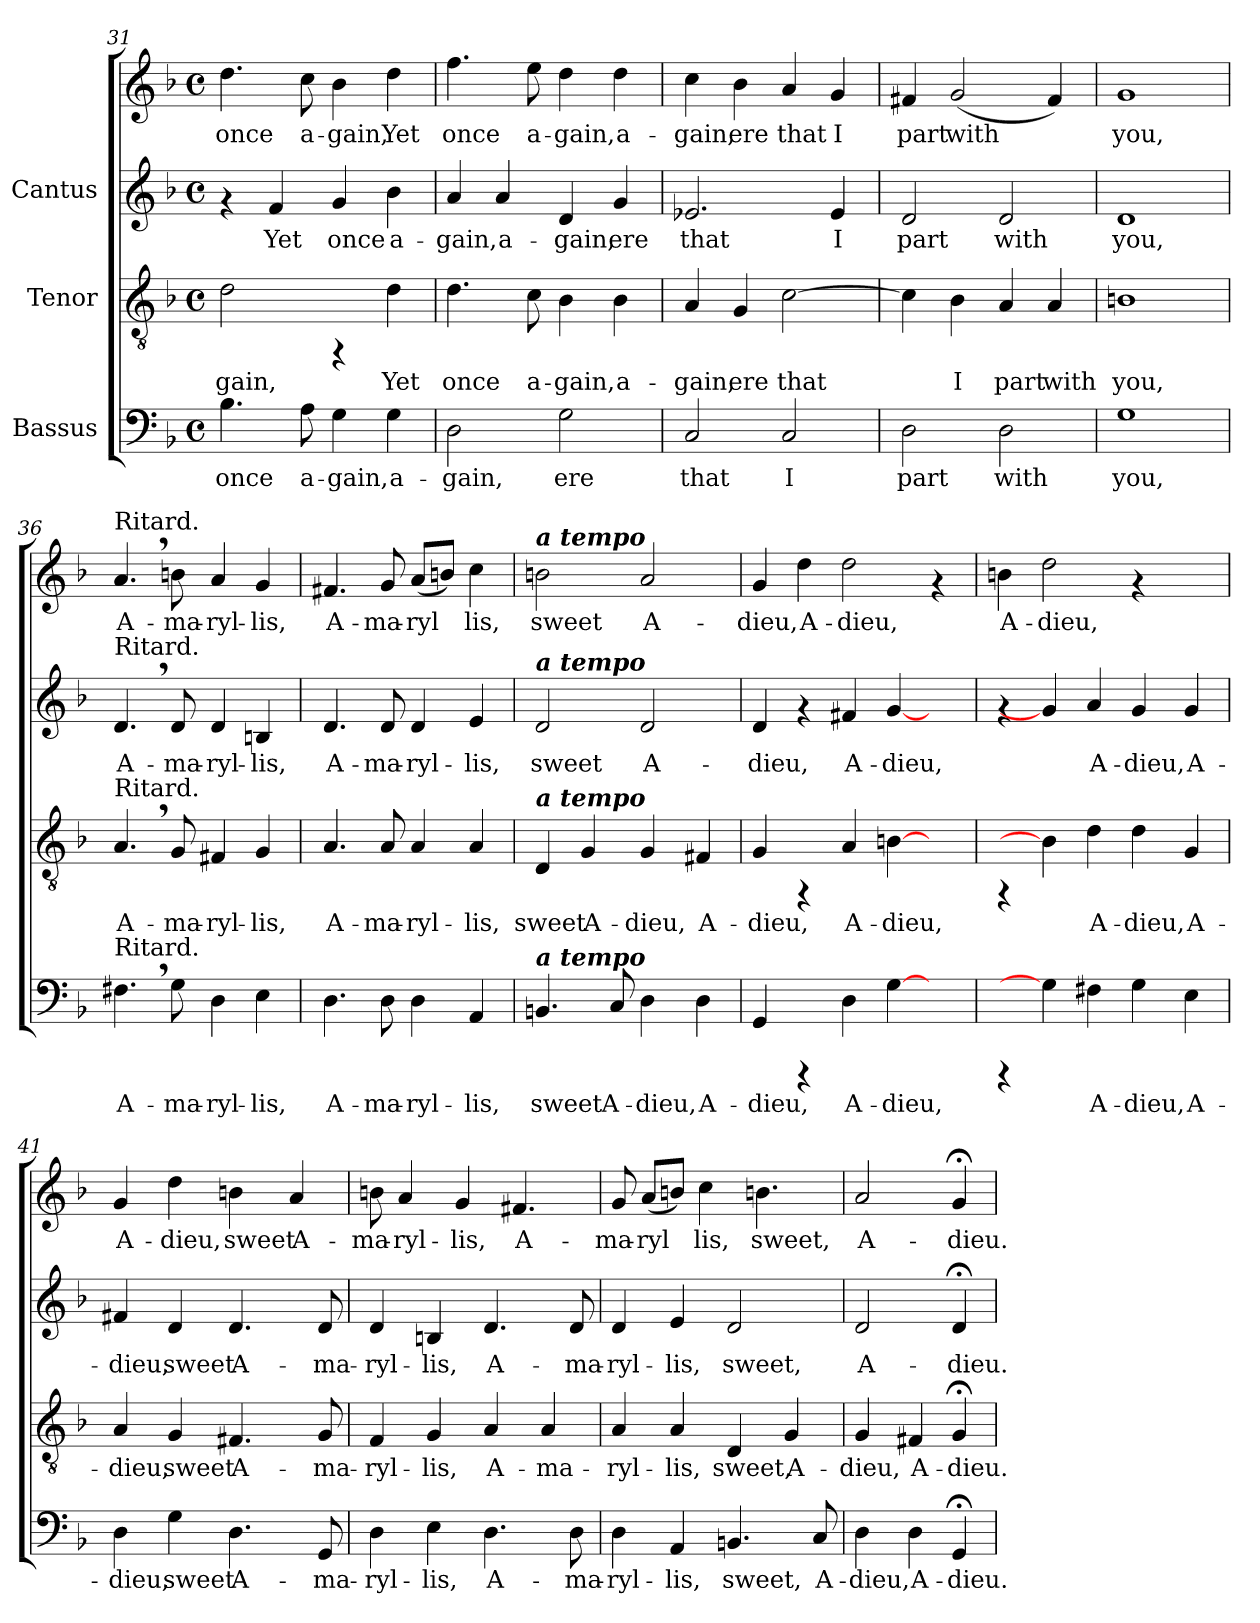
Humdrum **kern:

**kern	**text	**kern	**text	**kern	**text	**kern	**text
*part3	*part3	*part2	*part2	*part1	*part1	*part1	*part1
*staff4	*staff4	*staff3	*staff3	*staff2	*staff2	*staff1	*staff1
*I"Bassus	*	*I"Tenor	*	*I"Cantus	*	*	*
!!LO:LB:g=z
*clefF4	*	*clefGv2	*	*clefG2	*	*clefG2	*
*k[b-]	*	*k[b-]	*	*k[b-]	*	*k[b-]	*
*F:	*	*F:	*	*F:	*	*F:	*
*M4/4	*	*M4/4	*	*M4/4	*	*M4/4	*
*met(c)	*	*met(c)	*	*met(c)	*	*met(c)	*
=31	=31	=31	=31	=31	=31	=31	=31
!	!LO:LY:b:cj	!	!LO:LY:b:cj	!	!	!	!LO:LY:b:cj
4.B-\	once	2d\	-gain,	4rf	.	4.dd\	once
!	!	!	!	!	!LO:LY:b:cj	!	!
.	.	.	.	4f/	Yet	.	.
!	!LO:LY:b:cj	!	!	!	!	!	!LO:LY:b:cj
8A\	a-	.	.	.	.	8cc\	a-
!	!LO:LY:b:cj	!	!	!	!LO:LY:b:cj	!	!LO:LY:b:cj
4G\	-gain,	4rFF	.	4g/	once	4b-\	-gain,
!	!LO:LY:b:cj	!	!LO:LY:b:cj	!	!LO:LY:b:cj	!	!LO:LY:b:cj
4G\	a-	4d\	Yet	4b-\	a-	4dd\	Yet
=32	=32	=32	=32	=32	=32	=32	=32
!	!LO:LY:b:cj	!	!LO:LY:b:cj	!	!LO:LY:b:cj	!	!LO:LY:b:cj
2D\	-gain,	4.d\	once	4a/	-gain,	4.ff\	-once
!	!	!	!	!	!LO:LY:b:cj	!	!
.	.	.	.	4a/	a-	.	.
!	!	!	!LO:LY:b:cj	!	!	!	!LO:LY:b:cj
.	.	8c\	a-	.	.	8ee\	a-
!	!LO:LY:b:cj	!	!LO:LY:b:cj	!	!LO:LY:b:cj	!	!LO:LY:b:cj
2G\	ere	4B-\	-gain,	4d/	-gain,	4dd\	-gain,
!	!	!	!LO:LY:b:cj	!	!LO:LY:b:cj	!	!LO:LY:b:cj
.	.	4B-\	a-	4g/	ere	4dd\	a-
=33	=33	=33	=33	=33	=33	=33	=33
!	!LO:LY:b:cj	!	!LO:LY:b:cj	!	!LO:LY:b:cj	!	!LO:LY:b:cj
2C/	that	4A/	-gain,	2.e-X/	that	4cc\	gain,
!	!	!	!LO:LY:b:cj	!	!	!	!LO:LY:b:cj
.	.	4G/	ere	.	.	4b-\	ere
!	!LO:LY:b:cj	!	!LO:LY:b:cj	!	!	!	!LO:LY:b:cj
2C/	I	[>2c\	that	.	.	4a/	that
!	!	!	!	!	!LO:LY:b:cj	!	!LO:LY:b:cj
.	.	.	.	4e-/	I	4g/	I
=34	=34	=34	=34	=34	=34	=34	=34
!	!LO:LY:b:cj	!	!LO:LY:b:cj	!	!LO:LY:b:cj	!	!LO:LY:b:cj
2D\	part	4c\]	.	2d/	part	4f#X/	part
!	!	!	!LO:LY:b:cj	!	!	!	!LO:LY:b:cj
.	.	4B-\	I	.	.	(<2g/	with
!	!LO:LY:b:cj	!	!LO:LY:b:cj	!	!LO:LY:b:cj	!	!
2D\	with	4A/	part	2d/	with	.	.
!	!	!	!LO:LY:b:cj	!	!	!	!LO:LY:b:cj
.	.	4A/	with	.	.	4f#/)	.
=35	=35	=35	=35	=35	=35	=35	=35
!	!LO:LY:b:cj	!	!LO:LY:b:cj	!	!LO:LY:b:cj	!	!LO:LY:b:cj
1G	you,	1Bn	you,	1d	you,	1g	you,
!!LO:PB:g=z
=36	=36	=36	=36	=36	=36	=36	=36
*	*	*	*	*	*	*MM96	*
!	!	!	!	!	!	!LO:TX:a:t=Ritard.	!
!	!	!	!	!LO:TX:a:t=Ritard.	!	!	!
!	!	!LO:TX:a:t=Ritard.	!	!	!	!	!
!LO:TX:a:t=Ritard.	!	!	!	!	!	!	!
!	!LO:LY:b:cj	!	!LO:LY:b:cj	!	!LO:LY:b:cj	!	!LO:LY:b:cj
4.F#X,>\	A-	4.A,</	A-	4.d,</	A-	4.a,</	A-
!	!LO:LY:b:cj	!	!LO:LY:b:cj	!	!LO:LY:b:cj	!	!LO:LY:b:cj
8G\	-ma-	8G/	-ma-	8d/	-ma-	8bn\	-ma-
!	!LO:LY:b:cj	!	!LO:LY:b:cj	!	!LO:LY:b:cj	!	!LO:LY:b:cj
4D\	-ryl-	4F#X/	-ryl-	4d/	-ryl-	4a/	-ryl-
!	!LO:LY:b:cj	!	!LO:LY:b:cj	!	!LO:LY:b:cj	!	!LO:LY:b:cj
4E\	-lis,	4G/	-lis,	4Bn/	-lis,	4g/	-lis,
=37	=37	=37	=37	=37	=37	=37	=37
!	!LO:LY:b:cj	!	!LO:LY:b:cj	!	!LO:LY:b:cj	!	!LO:LY:b:cj
4.D\	A-	4.A/	A-	4.d/	A-	4.f#X/	A-
!	!LO:LY:b:cj	!	!LO:LY:b:cj	!	!LO:LY:b:cj	!	!LO:LY:b:cj
8D\	-ma-	8A/	-ma-	8d/	-ma-	8g/	-ma-
!	!LO:LY:b:cj	!	!LO:LY:b:cj	!	!LO:LY:b:cj	!	!LO:LY:b:cj
4D\	-ryl-	4A/	-ryl-	4d/	-ryl-	(<8a/L	-ryl-
!	!	!	!	!	!	!	!LO:LY:b:cj
.	.	.	.	.	.	8bn/J)	-
!	!LO:LY:b:cj	!	!LO:LY:b:cj	!	!LO:LY:b:cj	!	!LO:LY:b:cj
4AA/	-lis,	4A/	-lis,	4e/	-lis,	4cc\	lis,
=38	=38	=38	=38	=38	=38	=38	=38
*	*	*	*	*	*	*MM108	*
!	!	!	!	!	!	!LO:TX:a:Bi:t=a tempo	!
!	!	!	!	!LO:TX:a:Bi:t=a tempo	!	!	!
!	!	!LO:TX:a:Bi:t=a tempo	!	!	!	!	!
!LO:TX:a:Bi:t=a tempo	!	!	!	!	!	!	!
!	!LO:LY:b:cj	!	!LO:LY:b:cj	!	!LO:LY:b:cj	!	!LO:LY:b:cj
4.BBn/	sweet	4D/	sweet	2d/	-sweet	2bn\	sweet
!	!	!	!LO:LY:b:cj	!	!	!	!
.	.	4G/	A-	.	.	.	.
!	!LO:LY:b:cj	!	!	!	!	!	!
8C/	A-	.	.	.	.	.	.
!	!LO:LY:b:cj	!	!LO:LY:b:cj	!	!LO:LY:b:cj	!	!LO:LY:b:cj
4D\	-dieu,	4G/	-dieu,	2d/	A-	2a/	A-
!	!LO:LY:b:cj	!	!LO:LY:b:cj	!	!	!	!
4D\	A-	4F#X/	A-	.	.	.	.
=39	=39	=39	=39	=39	=39	=39	=39
!	!LO:LY:b:cj	!	!LO:LY:b:cj	!	!LO:LY:b:cj	!	!LO:LY:b:cj
4GG/	-dieu,	4G/	-dieu,	4d/	dieu,	4g/	-dieu,
!	!	!	!	!	!	!	!LO:LY:b:cj
4rCCC	.	4rFF	.	4rf	.	4dd\	A-
!	!LO:LY:b:cj	!	!LO:LY:b:cj	!	!LO:LY:b:cj	!	!LO:LY:b:cj
4D\	A-	4A/	A-	4f#X/	A-	2dd\	-dieu,
!	!LO:LY:b:cj	!	!LO:LY:b:cj	!	!LO:LY:b:cj	!	!
[4G\	-dieu,	[4Bn\	-dieu,	[4g/	-dieu,	.	.
4ryy	.	4ryy	.	4ryy	.	4rf	.
!!LO:LB:g=z
=40	=40	=40	=40	=40	=40	=40	=40
!	!	!	!	!	!	!	!LO:LY:b:cj
4rCCC	.	4rFF	.	4rf	.	4bn\	A-
!	!	!	!	!	!	!	!LO:LY:b:cj
4G\]	.	4B\]	.	4g/]	.	2dd\	-dieu,
!	!LO:LY:b:cj	!	!LO:LY:b:cj	!	!LO:LY:b:cj	!	!
4F#X\	A-	4d\	A-	4a/	A-	.	.
!	!LO:LY:b:cj	!	!LO:LY:b:cj	!	!LO:LY:b:cj	!	!
4G\	-dieu,	4d\	-dieu,	4g/	-dieu,	4rf	.
!	!LO:LY:b:cj	!	!LO:LY:b:cj	!	!LO:LY:b:cj	!	!
4E\	A-	4G/	A-	4g/	A-	4ryy	.
=41	=41	=41	=41	=41	=41	=41	=41
!	!LO:LY:b:cj	!	!LO:LY:b:cj	!	!LO:LY:b:cj	!	!LO:LY:b:cj
4D\	-dieu,	4A/	-dieu,	4f#X/	-dieu,	4g/	-A-
!	!LO:LY:b:cj	!	!LO:LY:b:cj	!	!LO:LY:b:cj	!	!LO:LY:b:cj
4G\	sweet	4G/	sweet	4d/	sweet	4dd\	-dieu,
!	!LO:LY:b:cj	!	!LO:LY:b:cj	!	!LO:LY:b:cj	!	!LO:LY:b:cj
4.D\	A-	4.F#X/	A-	4.d/	A-	4bn\	sweet
!	!	!	!	!	!	!	!LO:LY:b:cj
.	.	.	.	.	.	4a/	A-
!	!LO:LY:b:cj	!	!LO:LY:b:cj	!	!LO:LY:b:cj	!	!
8GG/	-ma-	8G/	-ma-	8d/	-ma-	.	.
=42	=42	=42	=42	=42	=42	=42	=42
!	!LO:LY:b:cj	!	!LO:LY:b:cj	!	!LO:LY:b:cj	!	!LO:LY:b:cj
4D\	-ryl-	4F/	-ryl-	4d/	-ryl-	8bn\	-ma-
!	!	!	!	!	!	!	!LO:LY:b:cj
.	.	.	.	.	.	4a/	-ryl-
!	!LO:LY:b:cj	!	!LO:LY:b:cj	!	!LO:LY:b:cj	!	!
4E\	-lis,	4G/	-lis,	4Bn/	-lis,	.	.
!	!	!	!	!	!	!	!LO:LY:b:cj
.	.	.	.	.	.	4g/	-lis,
!	!LO:LY:b:cj	!	!LO:LY:b:cj	!	!LO:LY:b:cj	!	!
4.D\	A-	4A/	A-	4.d/	A-	.	.
!	!	!	!	!	!	!	!LO:LY:b:cj
.	.	.	.	.	.	4.f#X/	A-
!	!	!	!LO:LY:b:cj	!	!	!	!
.	.	4A/	-ma-	.	.	.	.
!	!LO:LY:b:cj	!	!	!	!LO:LY:b:cj	!	!
8D\	-ma-	.	.	8d/	-ma-	.	.
=43	=43	=43	=43	=43	=43	=43	=43
!	!LO:LY:b:cj	!	!LO:LY:b:cj	!	!LO:LY:b:cj	!	!LO:LY:b:cj
4D\	-ryl-	4A/	-ryl-	4d/	ryl-	8g/	-ma-
!	!	!	!	!	!	!	!LO:LY:b:cj
.	.	.	.	.	.	(<8a/L	-ryl-
!	!LO:LY:b:cj	!	!LO:LY:b:cj	!	!LO:LY:b:cj	!	!LO:LY:b:cj
4AA/	-lis,	4A/	-lis,	4e/	-lis,	8bn/J)	-
!	!	!	!	!	!	!	!LO:LY:b:cj
.	.	.	.	.	.	4cc\	lis,
!	!LO:LY:b:cj	!	!LO:LY:b:cj	!	!LO:LY:b:cj	!	!
4.BBn/	sweet,	4D/	sweet,	2d/	sweet,	.	.
!	!	!	!	!	!	!	!LO:LY:b:cj
.	.	.	.	.	.	4.bn\	sweet,
!	!	!	!LO:LY:b:cj	!	!	!	!
.	.	4G/	A-	.	.	.	.
!	!LO:LY:b:cj	!	!	!	!	!	!
8C/	A-	.	.	.	.	.	.
!!LO:LB:g=z
=44	=44	=44	=44	=44	=44	=44	=44
!	!LO:LY:b:cj	!	!LO:LY:b:cj	!	!LO:LY:b:cj	!	!LO:LY:b:cj
4D\	-dieu,	4G/	-dieu,	2d/	A-	2a/	A-
!	!LO:LY:b:cj	!	!LO:LY:b:cj	!	!	!	!
4D\	A-	4F#X/	A-	.	.	.	.
!	!LO:LY:b:cj	!	!LO:LY:b:cj	!	!LO:LY:b:cj	!	!LO:LY:b:cj
4GG;</	-dieu.	4G;</	-dieu.	4d;</	-dieu.	4g;</	-dieu.
=	=	=	=	=	=	=	=
*-	*-	*-	*-	*-	*-	*-	*-
